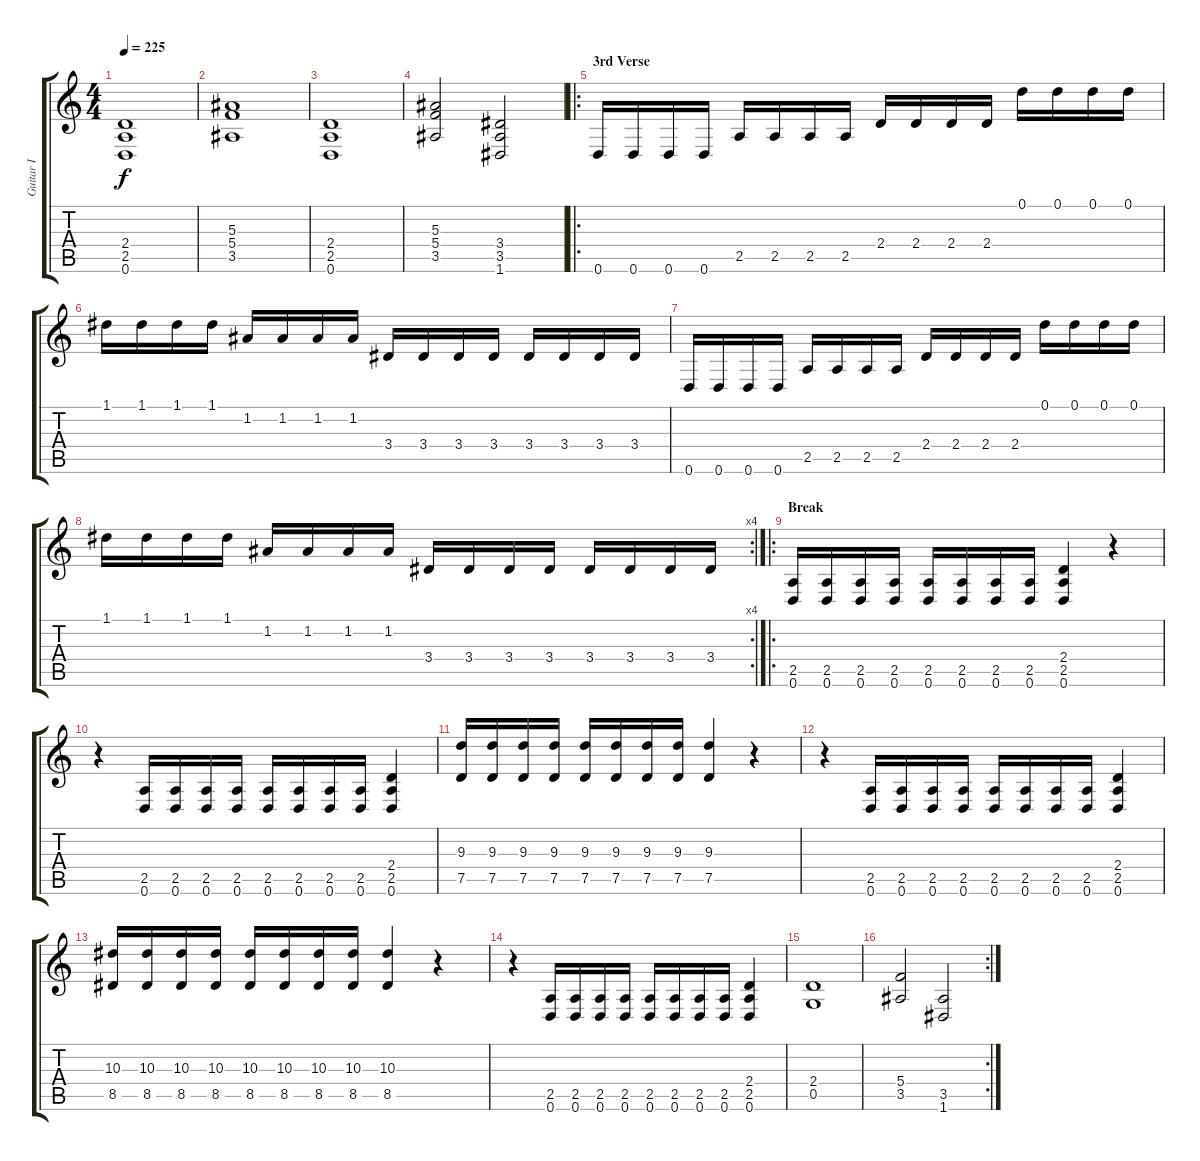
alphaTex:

\track ("Guitar I" "Guitar I") {instrument distortionguitar}
\staff {score tabs}
\tuning (D4 A3 F3 C3 G2 D2) {hide}
\ts (4 4)
\tempo 225
\clef g2
\ks c
(2.4 2.5 0.6).1{dy f} |
(5.3 5.4 3.5).1 |
(2.4 2.5 0.6).1 |
(5.3 5.4 3.5).2 (3.4 3.5 1.6).2 |
\ro
\section ("" "3rd Verse")
0.6.16 0.6.16 0.6.16 0.6.16 2.5.16 2.5.16 2.5.16 2.5.16 2.4.16 2.4.16 2.4.16 2.4.16 0.1.16 0.1.16 0.1.16 0.1.16 |
1.1.16 1.1.16 1.1.16 1.1.16 1.2.16 1.2.16 1.2.16 1.2.16 3.4.16 3.4.16 3.4.16 3.4.16 3.4.16 3.4.16 3.4.16 3.4.16 |
0.6.16 0.6.16 0.6.16 0.6.16 2.5.16 2.5.16 2.5.16 2.5.16 2.4.16 2.4.16 2.4.16 2.4.16 0.1.16 0.1.16 0.1.16 0.1.16 |
\rc 4
1.1.16 1.1.16 1.1.16 1.1.16 1.2.16 1.2.16 1.2.16 1.2.16 3.4.16 3.4.16 3.4.16 3.4.16 3.4.16 3.4.16 3.4.16 3.4.16 |
\ro
\section ("" "Break")
(2.5 0.6).16 (2.5 0.6).16 (2.5 0.6).16 (2.5 0.6).16 (2.5 0.6).16 (2.5 0.6).16 (2.5 0.6).16 (2.5 0.6).16 (2.4 2.5 0.6).4 r.4 |
r.4 (2.5 0.6).16 (2.5 0.6).16 (2.5 0.6).16 (2.5 0.6).16 (2.5 0.6).16 (2.5 0.6).16 (2.5 0.6).16 (2.5 0.6).16 (2.4 2.5 0.6).4 |
(9.3 7.5).16 (9.3 7.5).16 (9.3 7.5).16 (9.3 7.5).16 (9.3 7.5).16 (9.3 7.5).16 (9.3 7.5).16 (9.3 7.5).16 (9.3 7.5).4 r.4 |
r.4 (2.5 0.6).16 (2.5 0.6).16 (2.5 0.6).16 (2.5 0.6).16 (2.5 0.6).16 (2.5 0.6).16 (2.5 0.6).16 (2.5 0.6).16 (2.4 2.5 0.6).4 |
(10.3 8.5).16 (10.3 8.5).16 (10.3 8.5).16 (10.3 8.5).16 (10.3 8.5).16 (10.3 8.5).16 (10.3 8.5).16 (10.3 8.5).16 (10.3 8.5).4 r.4 |
r.4 (2.5 0.6).16 (2.5 0.6).16 (2.5 0.6).16 (2.5 0.6).16 (2.5 0.6).16 (2.5 0.6).16 (2.5 0.6).16 (2.5 0.6).16 (2.4 2.5 0.6).4 |
(2.4 0.5).1 |
\rc 2
(5.4 3.5).2 (3.5 1.6).2
